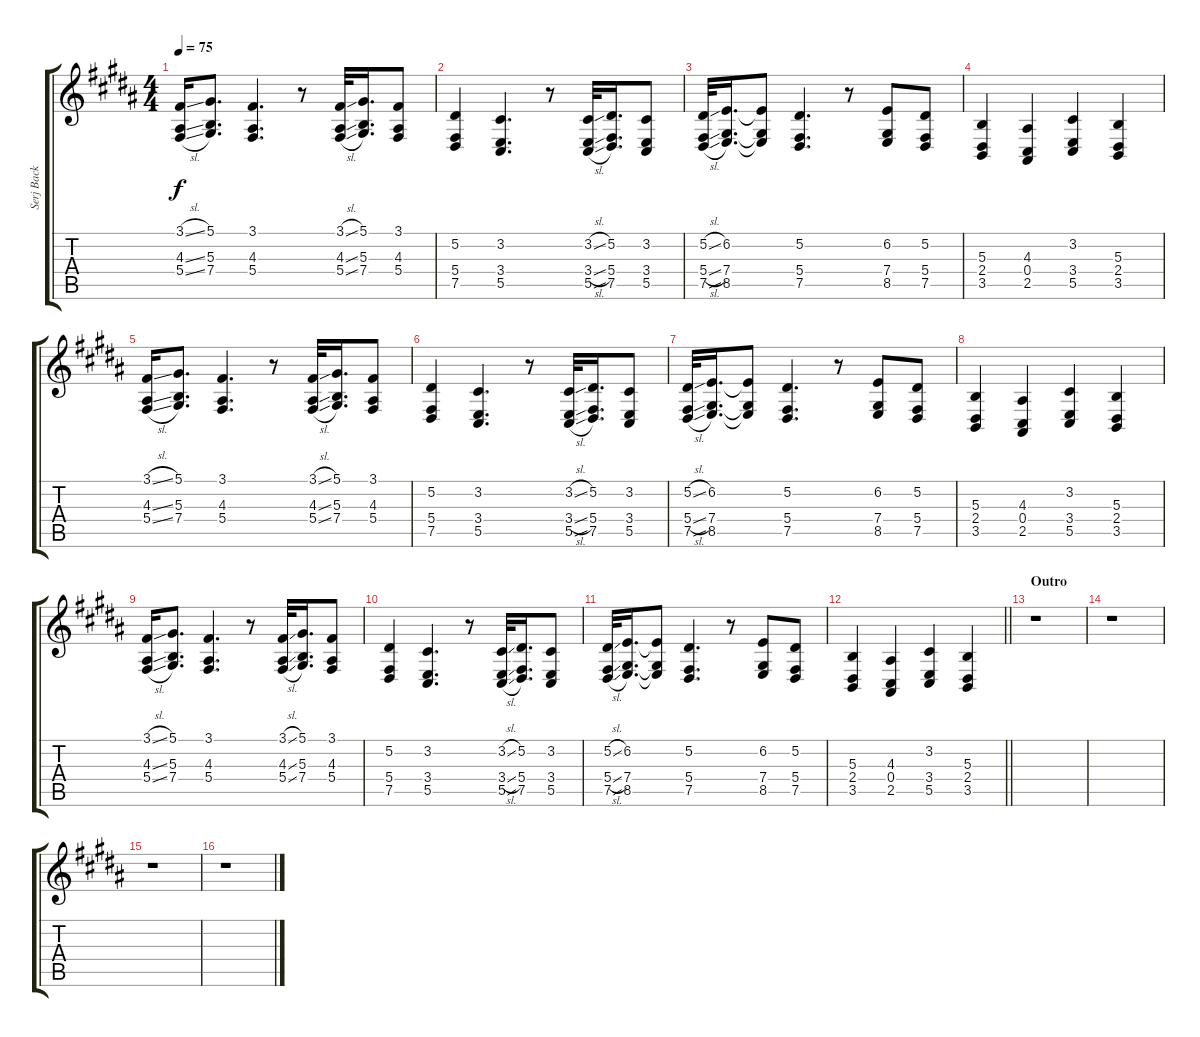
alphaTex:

\track ("Serj Back" "Serj Back") {instrument synthvoice}
\staff {score tabs}
\tuning (Eb4 Bb3 Gb3 Db3 Ab2 Eb2) {hide}
\ts (4 4)
\tempo 75
\clef g2
\ks g#minor
(3.1{sl} 4.3{sl} 5.4{sl}).16{dy f} (5.1 5.3 7.4).8{d} (3.1 4.3 5.4).4{d} r.8 (3.1{sl} 4.3{sl} 5.4{sl}).32 (5.1 5.3 7.4).16{d} (3.1 4.3 5.4).8 |
(5.2 5.4 7.5).4 (3.2 3.4 5.5).4{d} r.8 (3.2{sl} 3.4{sl} 5.5{sl}).32 (5.2 5.4 7.5).16{d} (3.2 3.4 5.5).8 |
(5.2{sl} 5.4{sl} 7.5{sl}).32 (6.2 7.4 8.5).16{d} (6.2{t} 7.4{t} 8.5{t}).8 (5.2 5.4 7.5).4{d} r.8 (6.2 7.4 8.5).8 (5.2 5.4 7.5).8 |
(5.3 2.4 3.5).4 (4.3 0.4 2.5).4 (3.2 3.4 5.5).4 (5.3 2.4 3.5).4 |
(3.1{sl} 4.3{sl} 5.4{sl}).16 (5.1 5.3 7.4).8{d} (3.1 4.3 5.4).4{d} r.8 (3.1{sl} 4.3{sl} 5.4{sl}).32 (5.1 5.3 7.4).16{d} (3.1 4.3 5.4).8 |
(5.2 5.4 7.5).4 (3.2 3.4 5.5).4{d} r.8 (3.2{sl} 3.4{sl} 5.5{sl}).32 (5.2 5.4 7.5).16{d} (3.2 3.4 5.5).8 |
(5.2{sl} 5.4{sl} 7.5{sl}).32 (6.2 7.4 8.5).16{d} (6.2{t} 7.4{t} 8.5{t}).8 (5.2 5.4 7.5).4{d} r.8 (6.2 7.4 8.5).8 (5.2 5.4 7.5).8 |
(5.3 2.4 3.5).4 (4.3 0.4 2.5).4 (3.2 3.4 5.5).4 (5.3 2.4 3.5).4 |
(3.1{sl} 4.3{sl} 5.4{sl}).16 (5.1 5.3 7.4).8{d} (3.1 4.3 5.4).4{d} r.8 (3.1{sl} 4.3{sl} 5.4{sl}).32 (5.1 5.3 7.4).16{d} (3.1 4.3 5.4).8 |
(5.2 5.4 7.5).4 (3.2 3.4 5.5).4{d} r.8 (3.2{sl} 3.4{sl} 5.5{sl}).32 (5.2 5.4 7.5).16{d} (3.2 3.4 5.5).8 |
(5.2{sl} 5.4{sl} 7.5{sl}).32 (6.2 7.4 8.5).16{d} (6.2{t} 7.4{t} 8.5{t}).8 (5.2 5.4 7.5).4{d} r.8 (6.2 7.4 8.5).8 (5.2 5.4 7.5).8 |
\barLineRight lightlight
(5.3 2.4 3.5).4 (4.3 0.4 2.5).4 (3.2 3.4 5.5).4 (5.3 2.4 3.5).4 |
\section ("" "Outro")
r.1 |
r.1 |
r.1 |
r.1
